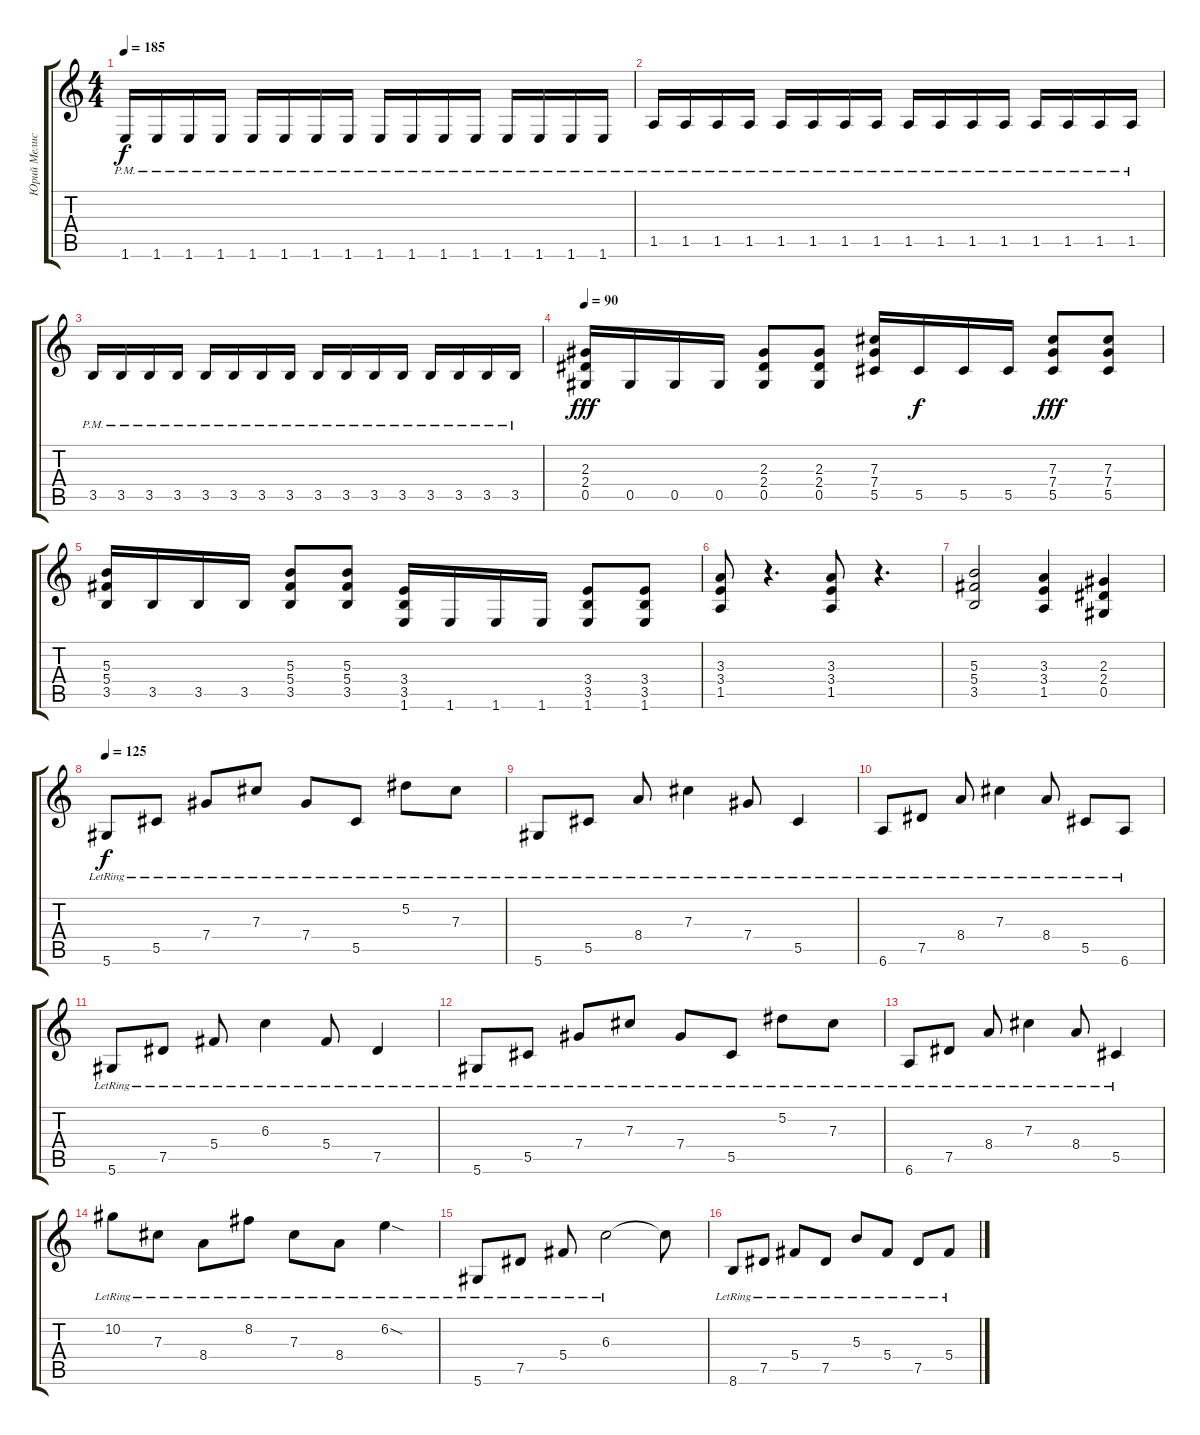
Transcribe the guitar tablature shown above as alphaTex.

\track ("Юрий Мелисов" "Юрий Мелис") {instrument distortionguitar}
\staff {score tabs}
\tuning (Eb4 Bb3 Gb3 Db3 Ab2 Eb2) {hide}
\ts (4 4)
\tempo 185
\clef g2
\ks c
1.6{pm}.16{dy f} 1.6{pm}.16 1.6{pm}.16 1.6{pm}.16 1.6{pm}.16 1.6{pm}.16 1.6{pm}.16 1.6{pm}.16 1.6{pm}.16 1.6{pm}.16 1.6{pm}.16 1.6{pm}.16 1.6{pm}.16 1.6{pm}.16 1.6{pm}.16 1.6{pm}.16 |
1.5{pm}.16 1.5{pm}.16 1.5{pm}.16 1.5{pm}.16 1.5{pm}.16 1.5{pm}.16 1.5{pm}.16 1.5{pm}.16 1.5{pm}.16 1.5{pm}.16 1.5{pm}.16 1.5{pm}.16 1.5{pm}.16 1.5{pm}.16 1.5{pm}.16 1.5{pm}.16 |
3.5{pm}.16 3.5{pm}.16 3.5{pm}.16 3.5{pm}.16 3.5{pm}.16 3.5{pm}.16 3.5{pm}.16 3.5{pm}.16 3.5{pm}.16 3.5{pm}.16 3.5{pm}.16 3.5{pm}.16 3.5{pm}.16 3.5{pm}.16 3.5{pm}.16 3.5{pm}.16 |
\tempo 90
(2.3 2.4 0.5).16{dy fff} 0.5.16 0.5.16 0.5.16 (2.3 2.4 0.5).8 (2.3 2.4 0.5).8 (7.3 7.4 5.5).16 5.5.16{dy f} 5.5.16 5.5.16 (7.3 7.4 5.5).8{dy fff} (7.3 7.4 5.5).8 |
(5.3 5.4 3.5).16 3.5.16 3.5.16 3.5.16 (5.3 5.4 3.5).8 (5.3 5.4 3.5).8 (3.4 3.5 1.6).16 1.6.16 1.6.16 1.6.16 (3.4 3.5 1.6).8 (3.4 3.5 1.6).8 |
(3.3 3.4 1.5).8 r.4{d} (3.3 3.4 1.5).8 r.4{d} |
(5.3 5.4 3.5).2 (3.3 3.4 1.5).4 (2.3 2.4 0.5).4 |
\tempo 125
5.6{lr}.8{dy f instrument electricguitarclean} 5.5{lr}.8 7.4{lr}.8 7.3{lr}.8 7.4{lr}.8 5.5{lr}.8 5.2{lr}.8 7.3{lr}.8 |
5.6{lr}.8 5.5{lr}.8 8.4{lr}.8 7.3{lr}.4 7.4{lr}.8 5.5{lr}.4 |
6.6{lr}.8 7.5{lr}.8 8.4{lr}.8 7.3{lr}.4 8.4{lr}.8 5.5{lr}.8 6.6{lr}.8 |
5.6{lr}.8 7.5{lr}.8 5.4{lr}.8 6.3{lr}.4 5.4{lr}.8 7.5{lr}.4 |
5.6{lr}.8 5.5{lr}.8 7.4{lr}.8 7.3{lr}.8 7.4{lr}.8 5.5{lr}.8 5.2{lr}.8 7.3{lr}.8 |
6.6{lr}.8 7.5{lr}.8 8.4{lr}.8 7.3{lr}.4 8.4{lr}.8 5.5{lr}.4 |
10.2{lr}.8 7.3{lr}.8 8.4{lr}.8 8.2{lr}.8 7.3{lr}.8 8.4{lr}.8 6.2{sod lr}.4 |
5.6{lr}.8 7.5{lr}.8 5.4{lr}.8 6.3{lr}.2 6.3{t}.8 |
8.6{lr}.8 7.5{lr}.8 5.4{lr}.8 7.5{lr}.8 5.3{lr}.8 5.4{lr}.8 7.5{lr}.8 5.4{lr}.8
